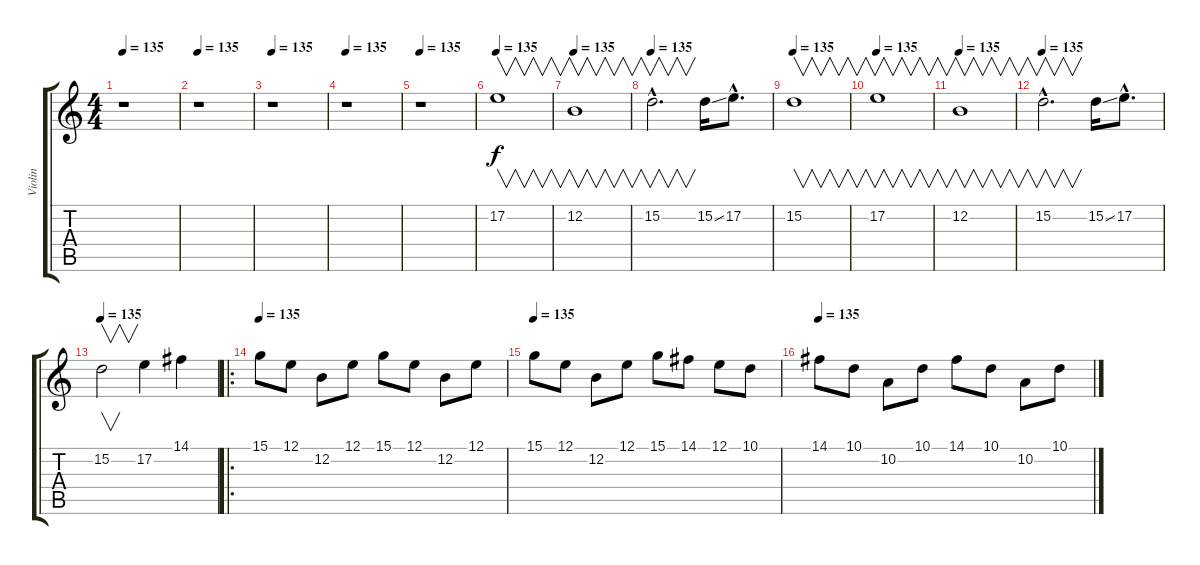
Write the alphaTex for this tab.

\track ("Violin" "Violin") {instrument violin}
\staff {score tabs}
\tuning (E4 B3 G3 D3 A2 E2) {hide}
\ts (4 4)
\tempo 135
\clef g2
\ks c
r.1{dy f} |
\tempo 135
r.1 |
\tempo 135
r.1 |
\tempo 135
r.1 |
\tempo 135
r.1 |
\tempo 135
17.2.1{v} |
\tempo 135
12.2.1{v} |
\tempo 135
15.2{hac}.2{v d} 15.2{ss}.16 17.2{hac}.8{d} |
\tempo 135
15.2.1{v} |
\tempo 135
17.2.1{v} |
\tempo 135
12.2.1{v} |
\tempo 135
15.2{hac}.2{v d} 15.2{ss}.16 17.2{hac}.8{d} |
\tempo 135
15.2.2{v} 17.2.4 14.1.4 |
\ro
\tempo 135
15.1.8 12.1.8 12.2.8 12.1.8 15.1.8 12.1.8 12.2.8 12.1.8 |
\tempo 135
15.1.8 12.1.8 12.2.8 12.1.8 15.1.8 14.1.8 12.1.8 10.1.8 |
\tempo 135
14.1.8 10.1.8 10.2.8 10.1.8 14.1.8 10.1.8 10.2.8 10.1.8
